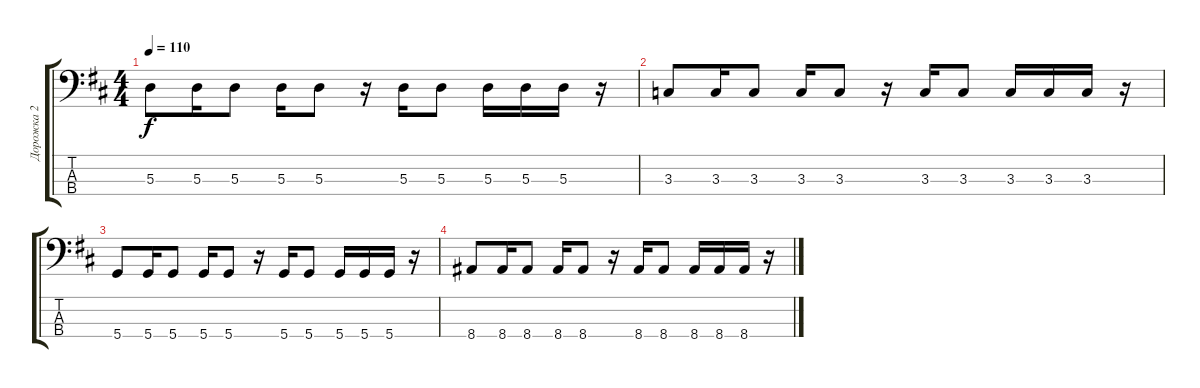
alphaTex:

\track ("Дорожка 2" "Дорожка 2") {instrument electricbassfinger}
\staff {score tabs}
\tuning (G2 D2 A1 D1) {hide}
\ts (4 4)
\tempo 110
\clef f4
\ks d
5.3.8{dy f} 5.3.16 5.3.8 5.3.16 5.3.8 r.16 5.3.16 5.3.8 5.3.16 5.3.16 5.3.16 r.16 |
3.3.8 3.3.16 3.3.8 3.3.16 3.3.8 r.16 3.3.16 3.3.8 3.3.16 3.3.16 3.3.16 r.16 |
5.4.8 5.4.16 5.4.8 5.4.16 5.4.8 r.16 5.4.16 5.4.8 5.4.16 5.4.16 5.4.16 r.16 |
8.4.8 8.4.16 8.4.8 8.4.16 8.4.8 r.16 8.4.16 8.4.8 8.4.16 8.4.16 8.4.16 r.16
